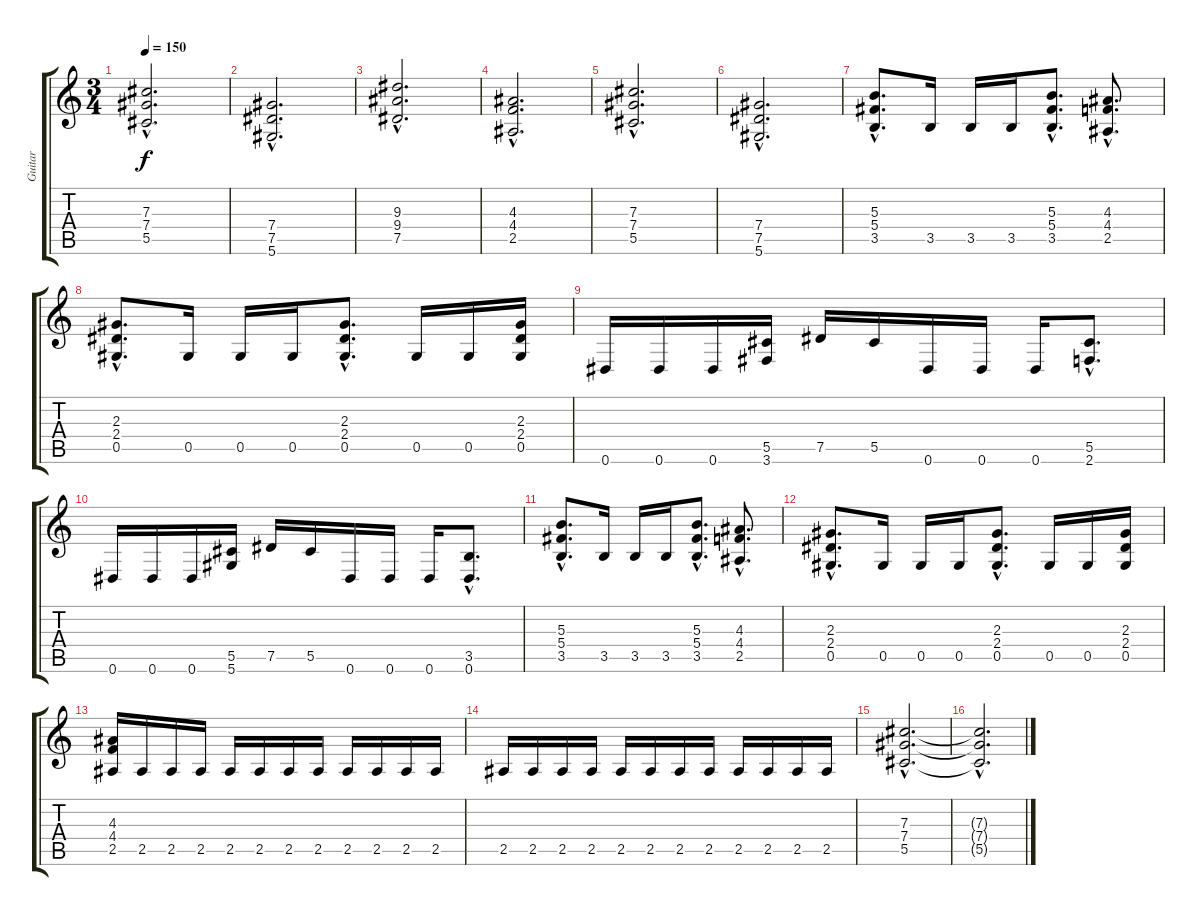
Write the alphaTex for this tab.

\track ("Guitar" "Guitar") {instrument distortionguitar}
\staff {score tabs}
\tuning (Eb4 Bb3 Gb3 Db3 Ab2 Eb2) {hide}
\ts (3 4)
\tempo 150
\clef g2
\ks c
(7.3{hac} 7.4{hac} 5.5{hac}).2{d dy f} |
(7.4{hac} 7.5{hac} 5.6{hac}).2{d} |
(9.3{hac} 9.4{hac} 7.5{hac}).2{d} |
(4.3{hac} 4.4{hac} 2.5{hac}).2{d} |
(7.3{hac} 7.4{hac} 5.5{hac}).2{d} |
(7.4{hac} 7.5{hac} 5.6{hac}).2{d} |
(5.3{hac} 5.4{hac} 3.5{hac}).8{d} 3.5.16 3.5.16 3.5.16 (5.3{hac} 5.4{hac} 3.5{hac}).8{d} (4.3{hac} 4.4{hac} 2.5{hac}).8{d} |
(2.3{hac} 2.4{hac} 0.5{hac}).8{d} 0.5.16 0.5.16 0.5.16 (2.3{hac} 2.4{hac} 0.5{hac}).8{d} 0.5.16 0.5.16 (2.3 2.4 0.5).16 |
0.6.16 0.6.16 0.6.16 (5.5 3.6).16 7.5.16 5.5.16 0.6.16 0.6.16 0.6.16 (5.5{hac} 2.6{hac}).8{d} |
0.6.16 0.6.16 0.6.16 (5.5 5.6).16 7.5.16 5.5.16 0.6.16 0.6.16 0.6.16 (3.5{hac} 0.6{hac}).8{d} |
(5.3{hac} 5.4{hac} 3.5{hac}).8{d} 3.5.16 3.5.16 3.5.16 (5.3{hac} 5.4{hac} 3.5{hac}).8{d} (4.3{hac} 4.4{hac} 2.5{hac}).8{d} |
(2.3{hac} 2.4{hac} 0.5{hac}).8{d} 0.5.16 0.5.16 0.5.16 (2.3{hac} 2.4{hac} 0.5{hac}).8{d} 0.5.16 0.5.16 (2.3 2.4 0.5).16 |
(4.3 4.4 2.5).16 2.5.16 2.5.16 2.5.16 2.5.16 2.5.16 2.5.16 2.5.16 2.5.16 2.5.16 2.5.16 2.5.16 |
2.5.16 2.5.16 2.5.16 2.5.16 2.5.16 2.5.16 2.5.16 2.5.16 2.5.16 2.5.16 2.5.16 2.5.16 |
(7.3{hac} 7.4{hac} 5.5{hac}).2{d} |
(7.3{hac t} 7.4{hac t} 5.5{hac t}).2{d}
